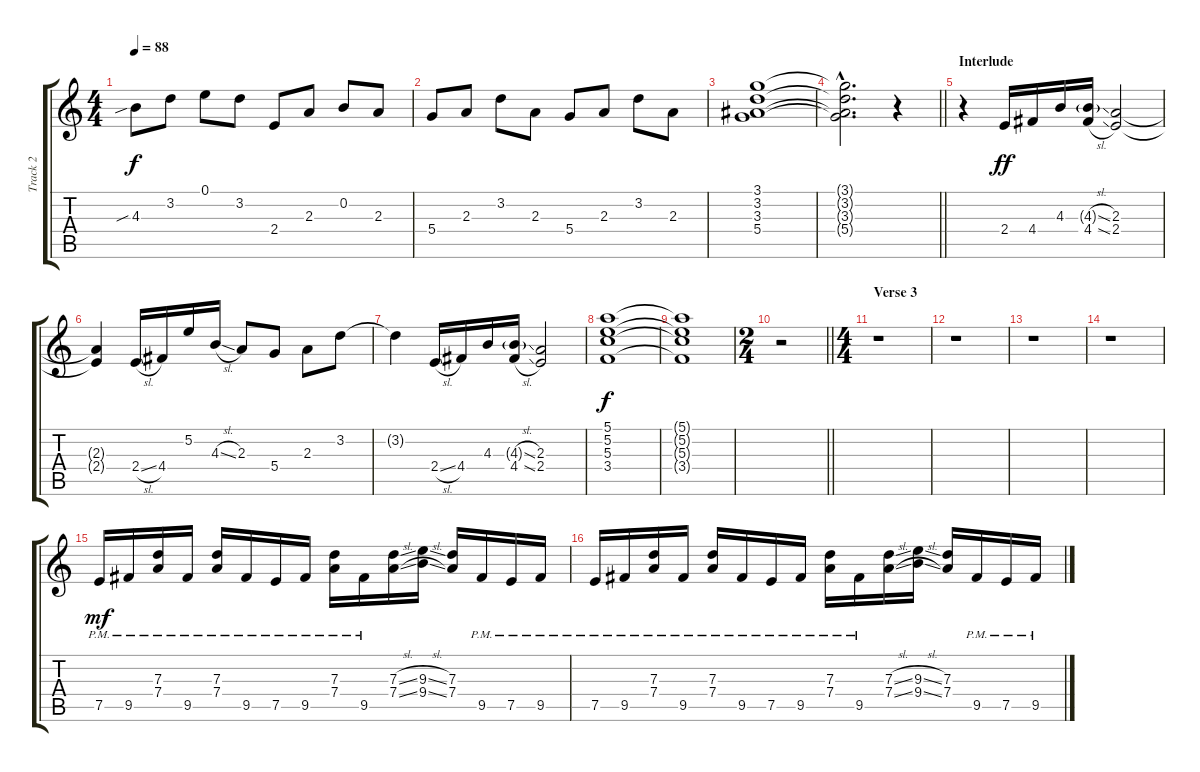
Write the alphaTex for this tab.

\track ("Track 2" "Track 2") {instrument electricguitarclean}
\staff {score tabs}
\tuning (E4 B3 G3 D3 A2 E2) {hide}
\ts (4 4)
\tempo 88
\clef g2
\ks c
4.3{sib}.8{dy f} 3.2.8 0.1.8 3.2.8 2.4.8 2.3.8 0.2.8 2.3.8 |
5.4.8 2.3.8 3.2.8 2.3.8 5.4.8 2.3.8 3.2.8 2.3.8 |
(3.1 3.2 3.3 5.4).1 |
\barLineRight lightlight
(3.1{hac t} 3.2{hac t} 3.3{hac t} 5.4{hac t}).2{d} r.4 |
\section ("" "Interlude")
r.4 2.4.16{dy ff} 4.4.16 4.3.16 (4.3{sl g} 4.4{sl}).16 (2.3 2.4).2 |
(2.3{t} 2.4{t}).4 2.4{sl}.16 4.4.16 5.2.16 4.3{sl}.16 2.3.8 5.4.8 2.3.8 3.2.8 |
3.2{t}.4 2.4{sl}.16 4.4.16 4.3.16 (4.3{sl g} 4.4{sl}).16 (2.3 2.4).2 |
(5.1 5.2 5.3 3.4).1{dy f} |
(5.1{t} 5.2{t} 5.3{t} 3.4{t}).1 |
\ts (2 4)
\barLineRight lightlight
r.2 |
\ts (4 4)
\section ("" "Verse 3")
r.1 |
r.1 |
r.1 |
r.1 |
7.5{pm}.16{dy mf} 9.5{pm}.16 (7.3{pm} 7.4{pm}).16 9.5{pm}.16 (7.3{pm} 7.4{pm}).16 9.5{pm}.16 7.5{pm}.16 9.5{pm}.16 (7.3{pm} 7.4{pm}).16 9.5{pm}.16 (7.3{sl} 7.4{sl}).16 (9.3{sl} 9.4{sl}).16 (7.3 7.4).16 9.5{pm}.16 7.5{pm}.16 9.5{pm}.16 |
7.5{pm}.16 9.5{pm}.16 (7.3{pm} 7.4{pm}).16 9.5{pm}.16 (7.3{pm} 7.4{pm}).16 9.5{pm}.16 7.5{pm}.16 9.5{pm}.16 (7.3{pm} 7.4{pm}).16 9.5{pm}.16 (7.3{sl} 7.4{sl}).16 (9.3{sl} 9.4{sl}).16 (7.3 7.4).16 9.5{pm}.16 7.5{pm}.16 9.5{pm}.16
